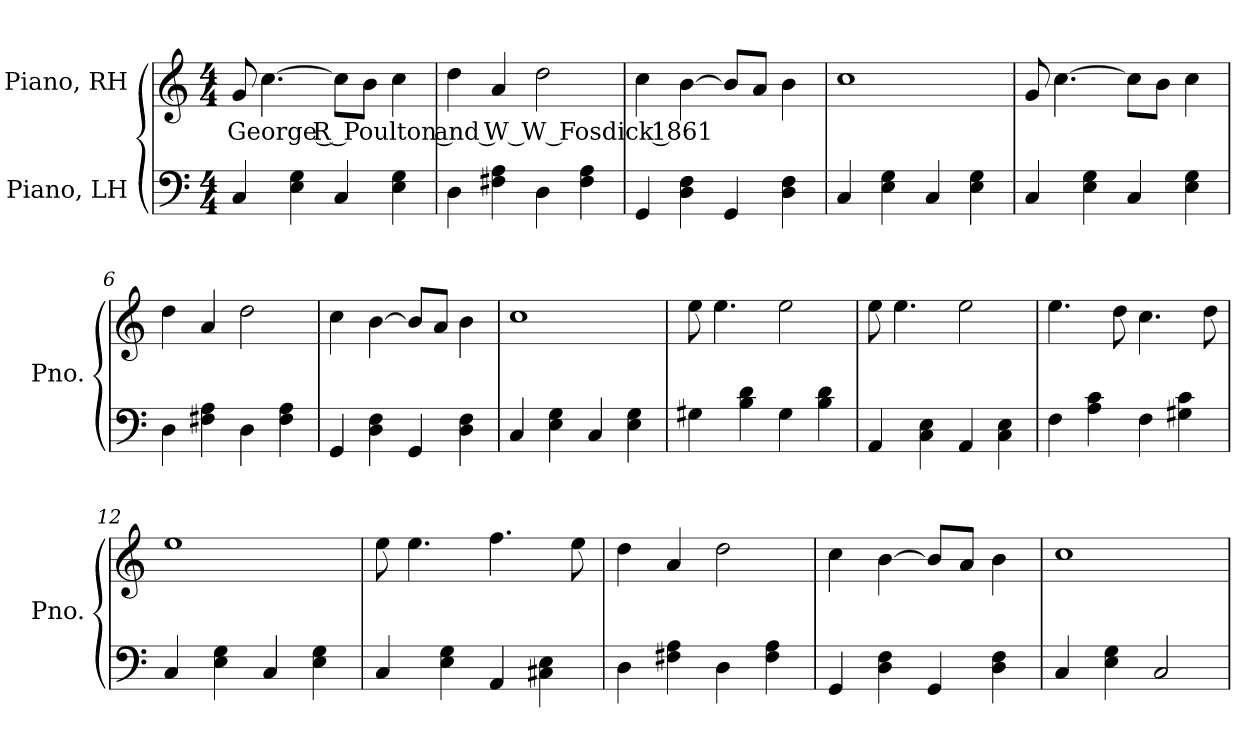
**kern	**kern	**text
*part2	*part1	*part1
*staff2	*staff1	*staff1
*I"Piano, LH	*I"Piano, RH	*
*I'Pno.	*I'Pno.	*
*clefF4	*clefG2	*
*k[]	*k[]	*
*M4/4	*M4/4	*
*MM80	*MM80	*
=1	=1	=1
!	!	!LO:LY:b
4C/	8g/	George R Poulton and W W Fosdick 1861
.	[4.cc\	.
4E\ 4G\	.	.
4C/	8cc\L]	.
.	8b\J	.
4E\ 4G\	4cc\	.
=2	=2	=2
4D\	4dd\	.
4F#X\ 4A\	4a/	.
4D\	2dd\	.
4F#\ 4A\	.	.
=3	=3	=3
4GG/	4cc\	.
4D\ 4F\	[4b\	.
4GG/	8b/L]	.
.	8a/J	.
4D\ 4F\	4b\	.
!!LO:LB:g=z
=4	=4	=4
4C/	1cc	.
4E\ 4G\	.	.
4C/	.	.
4E\ 4G\	.	.
=5	=5	=5
4C/	8g/	.
.	[4.cc\	.
4E\ 4G\	.	.
4C/	8cc\L]	.
.	8b\J	.
4E\ 4G\	4cc\	.
=6	=6	=6
4D\	4dd\	.
4F#X\ 4A\	4a/	.
4D\	2dd\	.
4F#\ 4A\	.	.
=7	=7	=7
4GG/	4cc\	.
4D\ 4F\	[4b\	.
4GG/	8b/L]	.
.	8a/J	.
4D\ 4F\	4b\	.
=8	=8	=8
4C/	1cc	.
4E\ 4G\	.	.
4C/	.	.
4E\ 4G\	.	.
=9	=9	=9
4G#X\	8ee\	.
.	4.ee\	.
4B\ 4d\	.	.
4G#\	2ee\	.
4B\ 4d\	.	.
=10	=10	=10
4AA/	8ee\	.
.	4.ee\	.
4C\ 4E\	.	.
4AA/	2ee\	.
4C\ 4E\	.	.
!!LO:LB:g=z
=11	=11	=11
4F\	4.ee\	.
4A\ 4c\	.	.
.	8dd\	.
4F\	4.cc\	.
4G#X\ 4c\	.	.
.	8dd\	.
=12	=12	=12
4C/	1ee	.
4E\ 4G\	.	.
4C/	.	.
4E\ 4G\	.	.
=13	=13	=13
4C/	8ee\	.
.	4.ee\	.
4E\ 4G\	.	.
4AA/	4.ff\	.
4C#X\ 4E\	.	.
.	8ee\	.
=14	=14	=14
4D\	4dd\	.
4F#X\ 4A\	4a/	.
4D\	2dd\	.
4F#\ 4A\	.	.
=15	=15	=15
4GG/	4cc\	.
4D\ 4F\	[4b\	.
4GG/	8b/L]	.
.	8a/J	.
4D\ 4F\	4b\	.
=16	=16	=16
4C/	1cc	.
4E\ 4G\	.	.
2C/	.	.
=	=	=
*-	*-	*-
